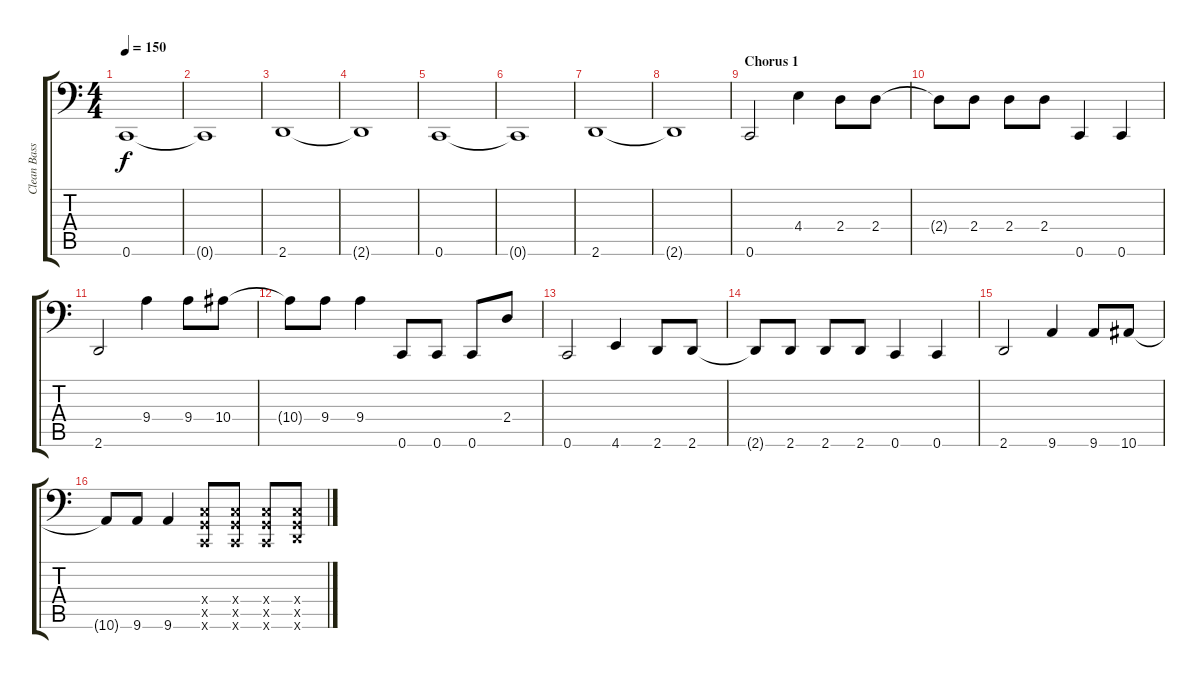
\track ("Clean Bass" "Clean Bass") {instrument electricbasspick}
\staff {score tabs}
\tuning (D3 A2 F2 C2 G1 C1) {hide}
\ts (4 4)
\tempo 150
\clef f4
\ks c
0.6.1{dy f} |
0.6{t}.1 |
2.6.1 |
2.6{t}.1 |
0.6.1 |
0.6{t}.1 |
2.6.1 |
2.6{t}.1 |
\section ("" "Chorus 1")
0.6.2 4.4.4 2.4.8 2.4.8 |
2.4{t}.8 2.4.8 2.4.8 2.4.8 0.6.4 0.6.4 |
2.6.2 9.4.4 9.4.8 10.4.8 |
10.4{t}.8 9.4.8 9.4.4 0.6.8 0.6.8 0.6.8 2.4.8 |
0.6.2 4.6.4 2.6.8 2.6.8 |
2.6{t}.8 2.6.8 2.6.8 2.6.8 0.6.4 0.6.4 |
2.6.2 9.6.4 9.6.8 10.6.8 |
10.6{t}.8 9.6.8 9.6.4 (0.4{x} 0.5{x} 0.6{x}).8 (0.4{x} 0.5{x} 0.6{x}).8 (0.4{x} 0.5{x} 0.6{x}).8 (0.4{x} 0.5{x} 2.6{x}).8
